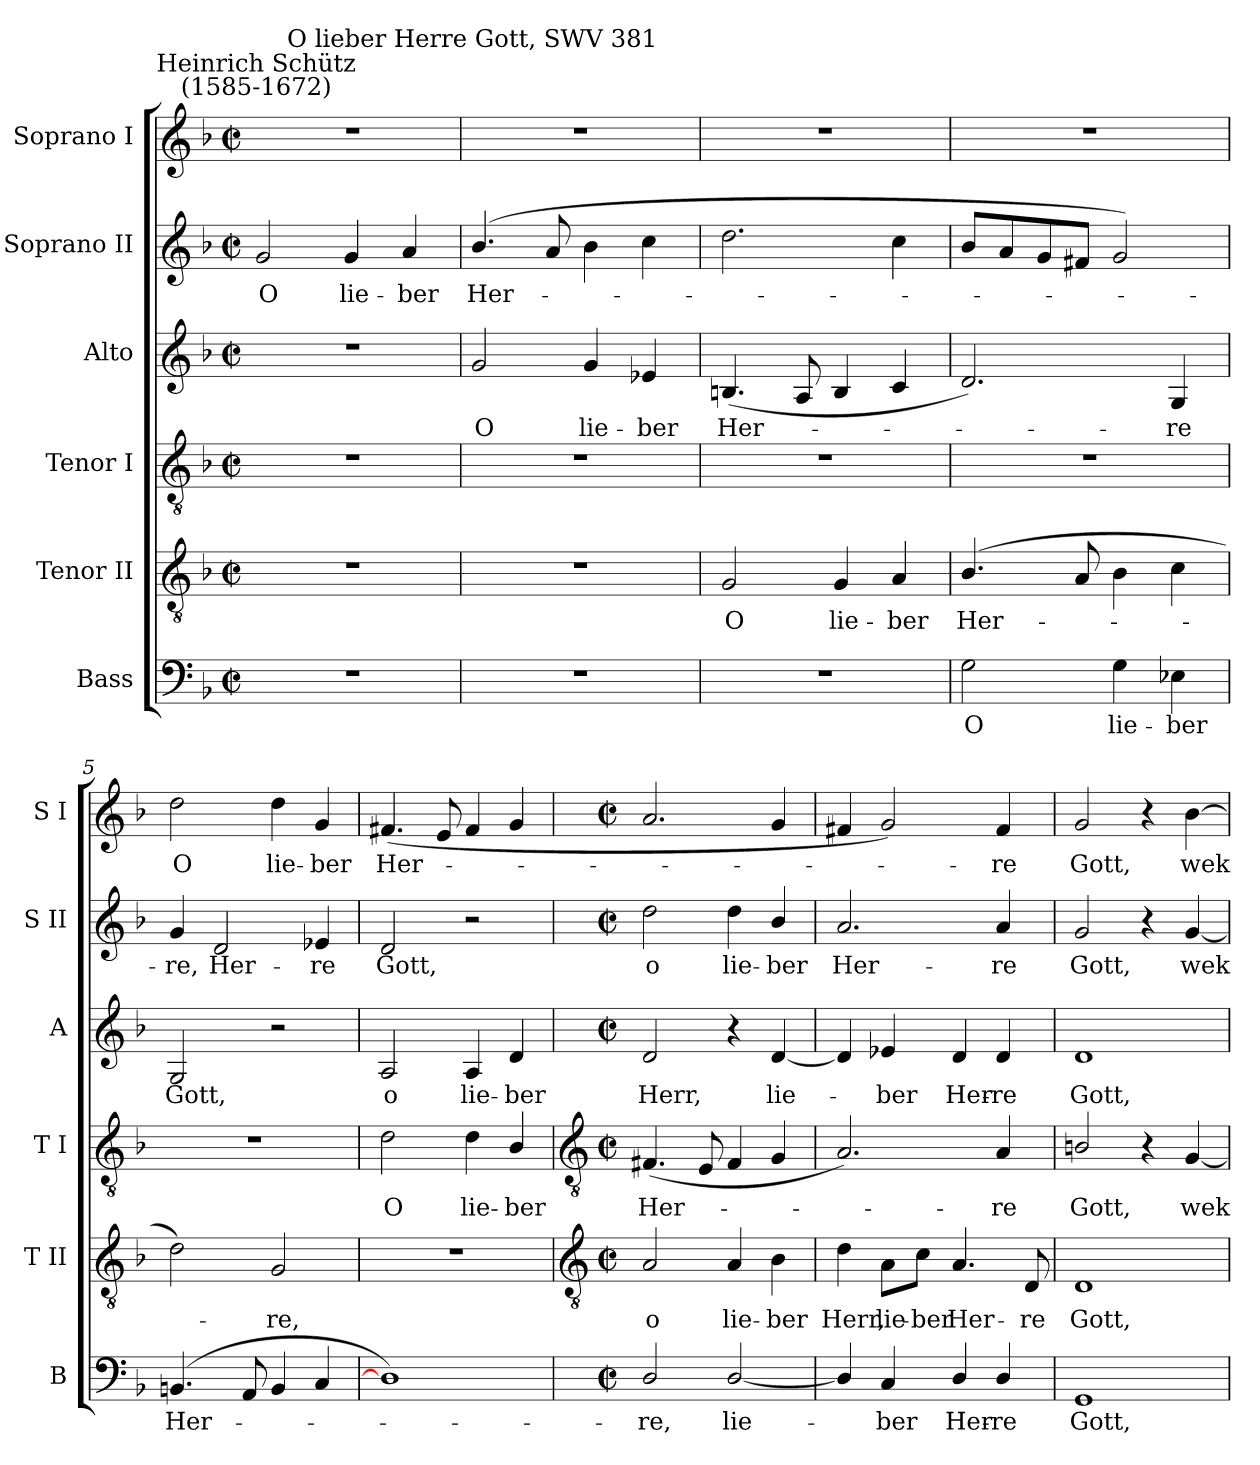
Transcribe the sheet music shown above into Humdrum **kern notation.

**kern	**text	**kern	**text	**kern	**text	**kern	**text	**kern	**text	**kern	**text
*part6	*part6	*part5	*part5	*part4	*part4	*part3	*part3	*part2	*part2	*part1	*part1
*staff6	*staff6	*staff5	*staff5	*staff4	*staff4	*staff3	*staff3	*staff2	*staff2	*staff1	*staff1
*I"Bass	*	*I"Tenor II	*	*I"Tenor I	*	*I"Alto	*	*I"Soprano II	*	*I"Soprano I	*
*I'B	*	*I'T II	*	*I'T I	*	*I'A	*	*I'S II	*	*I'S I	*
*clefF4	*	*clefGv2	*	*clefGv2	*	*clefG2	*	*clefG2	*	*clefG2	*
*k[b-]	*	*k[b-]	*	*k[b-]	*	*k[b-]	*	*k[b-]	*	*k[b-]	*
*F:	*	*F:	*	*F:	*	*F:	*	*F:	*	*F:	*
*M2/2	*	*M2/2	*	*M2/2	*	*M2/2	*	*M2/2	*	*M2/2	*
*met(c|)	*	*met(c|)	*	*met(c|)	*	*met(c|)	*	*met(c|)	*	*met(c|)	*
=1	=1	=1	=1	=1	=1	=1	=1	=1	=1	=1	=1
!	!	!	!	!	!	!	!	!	!	!LO:TX:a:cj:t=Heinrich Schütz\n(1585-1672)	!
!	!	!	!	!	!	!	!	!	!LO:LY:b	!	!
1r	.	1r	.	1r	.	1r	.	2g	O	1r	.
!	!	!	!	!	!	!	!	!	!LO:LY:b	!	!
.	.	.	.	.	.	.	.	4g	lie-	.	.
!	!	!	!	!	!	!	!	!	!LO:LY:b	!	!
.	.	.	.	.	.	.	.	4a	-ber	.	.
=2	=2	=2	=2	=2	=2	=2	=2	=2	=2	=2	=2
!	!	!	!	!	!	!	!	!	!	!LO:TX:a:cj:t=O lieber Herre Gott, SWV 381	!
!	!	!	!	!	!	!	!LO:LY:b	!	!LO:LY:b	!	!
1r	.	1r	.	1r	.	2g	O	(<4.b-/	Her-	1r	.
.	.	.	.	.	.	.	.	8a	.	.	.
!	!	!	!	!	!	!	!LO:LY:b	!	!	!	!
.	.	.	.	.	.	4g	lie-	4b-	.	.	.
!	!	!	!	!	!	!	!LO:LY:b	!	!	!	!
.	.	.	.	.	.	4e-X	-ber	4cc	.	.	.
=3	=3	=3	=3	=3	=3	=3	=3	=3	=3	=3	=3
!	!	!	!LO:LY:b	!	!	!	!LO:LY:b	!	!	!	!
1r	.	2G	O	1r	.	(<4.Bn	Her-	2.dd	.	1r	.
.	.	.	.	.	.	8A	.	.	.	.	.
!	!	!	!LO:LY:b	!	!	!	!	!	!	!	!
.	.	4G	lie-	.	.	4B	.	.	.	.	.
!	!	!	!LO:LY:b	!	!	!	!	!	!	!	!
.	.	4A	-ber	.	.	4c	.	4cc	.	.	.
=4	=4	=4	=4	=4	=4	=4	=4	=4	=4	=4	=4
!	!LO:LY:b	!	!LO:LY:b	!	!	!	!	!	!	!	!
2G	O	(>4.B-/	Her-	1r	.	2.d)	.	8b-L	.	1r	.
.	.	.	.	.	.	.	.	8a	.	.	.
.	.	.	.	.	.	.	.	8g	.	.	.
.	.	8A	.	.	.	.	.	8f#XJ	.	.	.
!	!LO:LY:b	!	!	!	!	!	!	!	!	!	!
4G	lie-	4B-	.	.	.	.	.	2g)	.	.	.
!	!LO:LY:b	!	!	!	!	!	!LO:LY:b	!	!	!	!
4E-X	-ber	4c	.	.	.	4G	re	.	.	.	.
=5	=5	=5	=5	=5	=5	=5	=5	=5	=5	=5	=5
!	!LO:LY:b	!	!	!	!	!	!LO:LY:b	!	!LO:LY:b	!	!LO:LY:b
(<4.BBn	Her-	2d)	.	1r	.	2G	Gott,	4g	re,	2dd	O
!	!	!	!	!	!	!	!	!	!LO:LY:b	!	!
.	.	.	.	.	.	.	.	2d	Her-	.	.
8AA	.	.	.	.	.	.	.	.	.	.	.
!	!	!	!LO:LY:b	!	!	!	!	!	!	!	!LO:LY:b
4BB	.	2G	re,	.	.	2r	.	.	.	4dd	lie-
!	!	!	!	!	!	!	!	!	!LO:LY:b	!	!LO:LY:b
4C	.	.	.	.	.	.	.	4e-X	-re	4g	-ber
=6	=6	=6	=6	=6	=6	=6	=6	=6	=6	=6	=6
!	!	!	!	!	!LO:LY:b	!	!LO:LY:b	!	!LO:LY:b	!	!LO:LY:b
1D])	.	1r	.	2d	O	2A	o	2d	Gott,	(<4.f#X	Her-
.	.	.	.	.	.	.	.	.	.	8e	.
!	!	!	!	!	!LO:LY:b	!	!LO:LY:b	!	!	!	!
.	.	.	.	4d	lie-	4A	lie-	2r	.	4f#	.
!	!	!	!	!	!LO:LY:b	!	!LO:LY:b	!	!	!	!
.	.	.	.	4B-/	-ber	4d	-ber	.	.	4g	.
!!LO:LB:g=z
=7	=7	=7	=7	=7	=7	=7	=7	=7	=7	=7	=7
*	*	*clefGv2	*	*clefGv2	*	*	*	*	*	*	*
*M2/2	*	*M2/2	*	*M2/2	*	*M2/2	*	*M2/2	*	*M2/2	*
*met(c|)	*	*met(c|)	*	*met(c|)	*	*met(c|)	*	*met(c|)	*	*met(c|)	*
!	!LO:LY:b	!	!LO:LY:b	!	!LO:LY:b	!	!LO:LY:b	!	!LO:LY:b	!	!
2D/	re,	2A	o	(<4.F#X	Her-	2d	Herr,	2dd	o	2.a	.
.	.	.	.	8E	.	.	.	.	.	.	.
!	!LO:LY:b	!	!LO:LY:b	!	!	!	!	!	!LO:LY:b	!	!
[2D/	lie-	4A	lie-	4F#	.	4r	.	4dd	lie-	.	.
!	!	!	!LO:LY:b	!	!	!	!LO:LY:b	!	!LO:LY:b	!	!
.	.	4B-	-ber	4G	.	[4d	lie-	4b-/	-ber	4g	.
=8	=8	=8	=8	=8	=8	=8	=8	=8	=8	=8	=8
!	!	!	!LO:LY:b	!	!	!	!	!	!LO:LY:b	!	!
4D/]	.	4d	Herr,	2.A)	.	4d]	.	2.a	Her-	4f#X	.
!	!LO:LY:b	!	!LO:LY:b	!	!	!	!LO:LY:b	!	!	!	!
4C	ber	8A\L	lie-	.	.	4e-X	ber	.	.	2g)	.
!	!	!	!LO:LY:b	!	!	!	!	!	!	!	!
.	.	8c\J	-ber	.	.	.	.	.	.	.	.
!	!LO:LY:b	!	!LO:LY:b	!	!	!	!LO:LY:b	!	!	!	!
4D/	Her-	4.A	Her-	.	.	4d	Her-	.	.	.	.
!	!LO:LY:b	!	!	!	!LO:LY:b	!	!LO:LY:b	!	!LO:LY:b	!	!LO:LY:b
4D/	-re	.	.	4A	re	4d	-re	4a	-re	4f#	re
!	!	!	!LO:LY:b	!	!	!	!	!	!	!	!
.	.	8D	-re	.	.	.	.	.	.	.	.
=9	=9	=9	=9	=9	=9	=9	=9	=9	=9	=9	=9
!	!LO:LY:b	!	!LO:LY:b	!	!LO:LY:b	!	!LO:LY:b	!	!LO:LY:b	!	!LO:LY:b
1GG	Gott,	1D	Gott,	2Bn/	Gott,	1d	Gott,	2g	Gott,	2g	Gott,
.	.	.	.	4r	.	.	.	4r	.	4r	.
!	!	!	!	!	!LO:LY:b	!	!	!	!LO:LY:b	!	!LO:LY:b
.	.	.	.	[4G	wek-	.	.	[4g	wek-	[4b-	wek-
=	=	=	=	=	=	=	=	=	=	=	=
*-	*-	*-	*-	*-	*-	*-	*-	*-	*-	*-	*-
